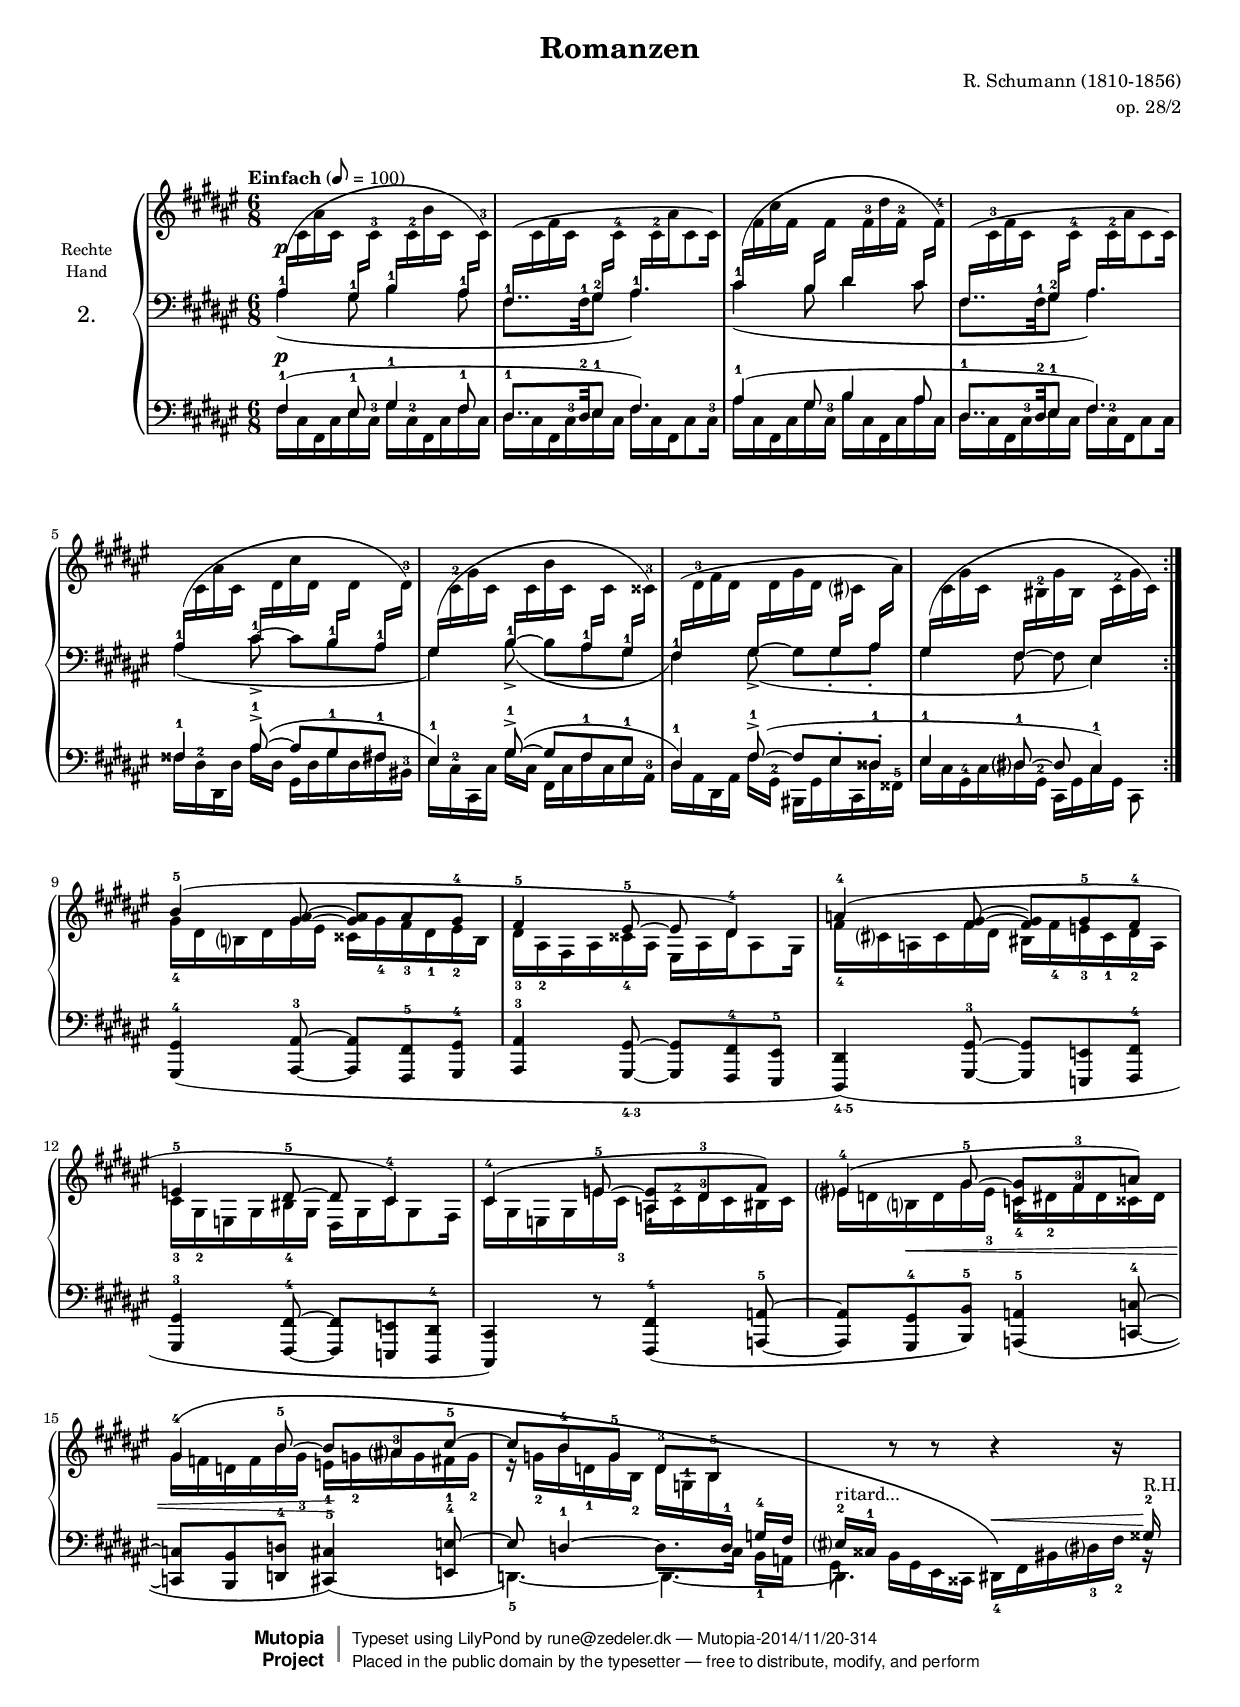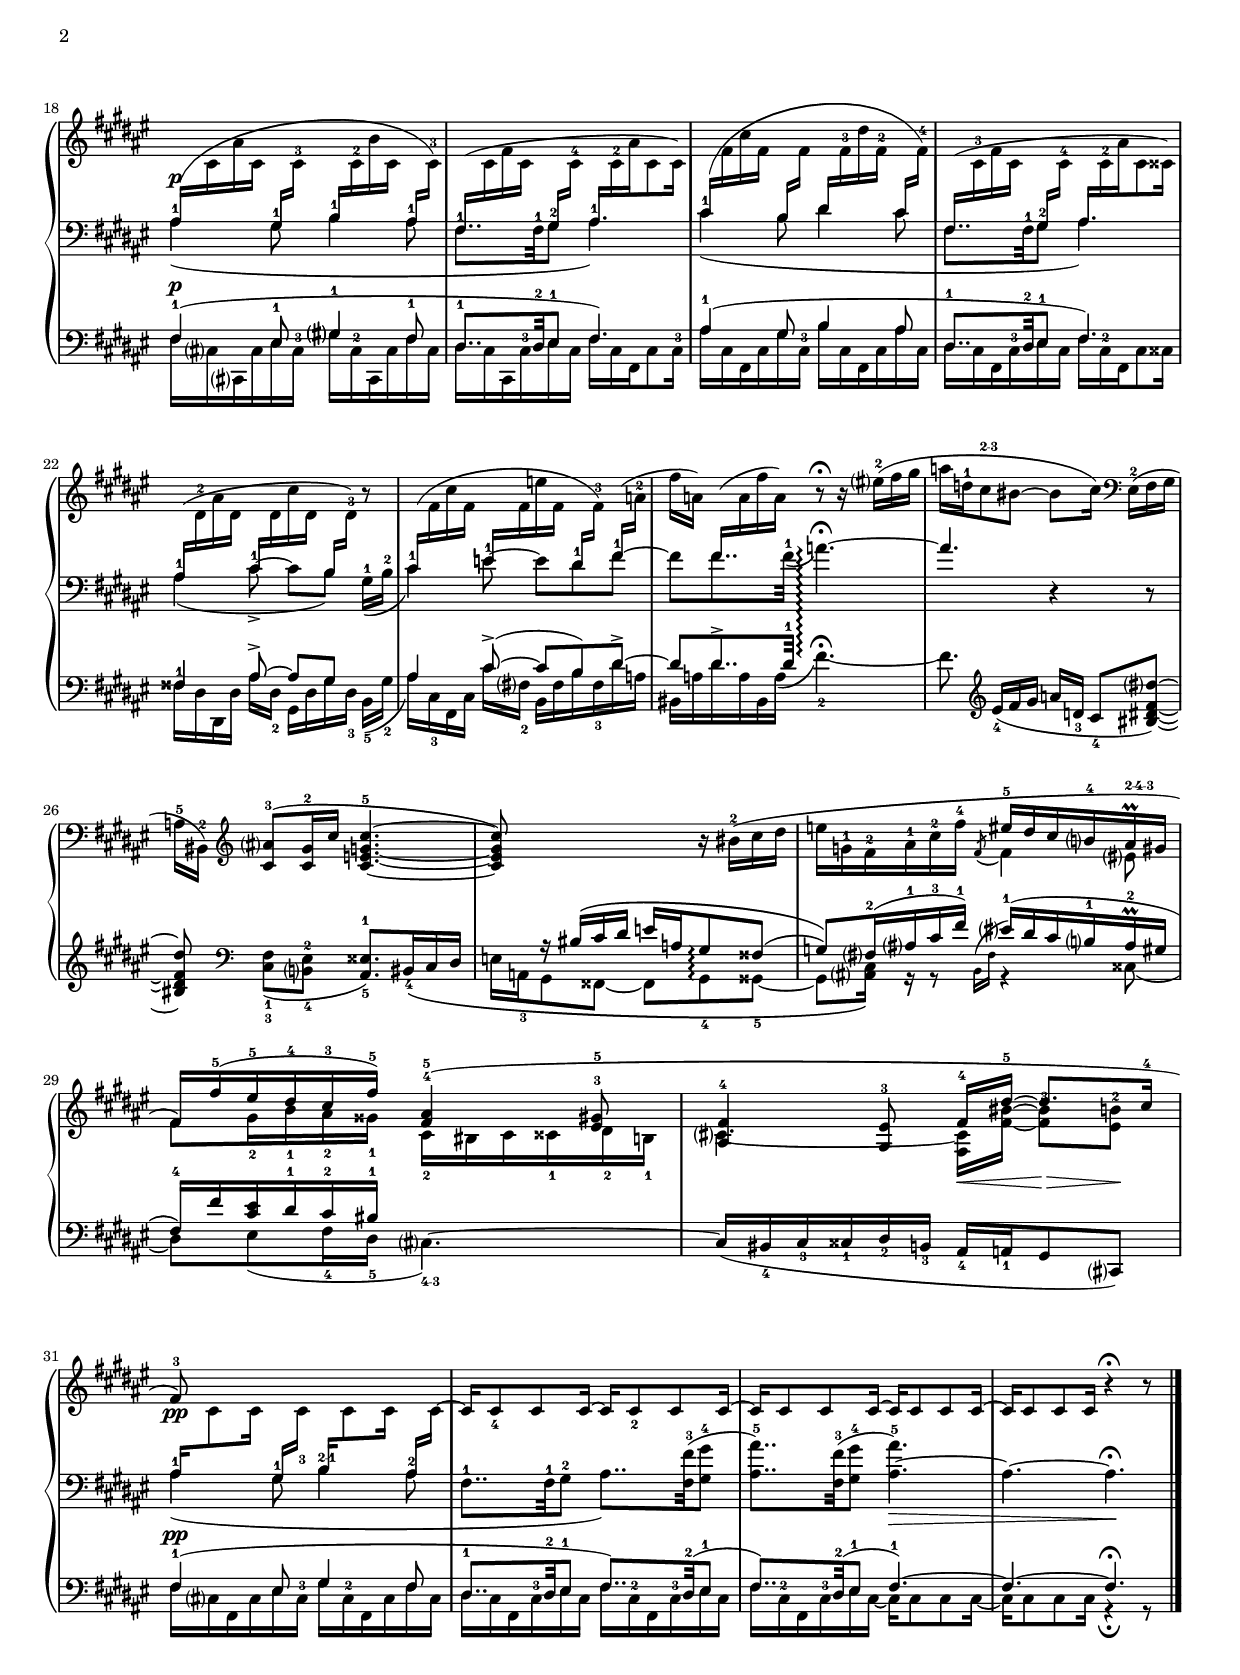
\version "2.18.2"
% NOT FINISHED!!!!

\include "deutsch.ly"

%% 19 is broken --hwn.
%#(set-global-staff-size 19)
\version "2.18.0"

u = { \change Staff = up  \stemDown }
m = { \change Staff = mid  \stemUp  }
sDown = { \change Staff = down  \stemUp }

% Letter breaks are used instead of forced breaks
letterbreaks = {
  \overrideProperty Score.NonMusicalPaperColumn.line-break-system-details
     #'((alignment-distances . (12)))
  s2.*4 \break
  \overrideProperty Score.NonMusicalPaperColumn.line-break-system-details
     #'((alignment-distances . (12)))
  s2.*4 \break
  s2.*3 \break
  s2.*3 \break
  \overrideProperty Score.NonMusicalPaperColumn.line-break-system-details
     #'((alignment-distances . (12)))
  s2.*3 \break
  \overrideProperty Score.NonMusicalPaperColumn.line-break-system-details
     #'((alignment-distances . (12)))
  s2.*4 \break
  \overrideProperty Score.NonMusicalPaperColumn.line-break-system-details
     #'((alignment-distances . (12)))
  s2.*4 \break
  s2.*3 \break
  s2.*2 \break
  s2.*4 \break
}

\layout {
  \context {
    \Score
    % So LilyPond pays attention to our break voice
    \override NonMusicalPaperColumn.line-break-permission = ##f
    \consists "Span_arpeggio_engraver"
  }
}

global =  { \key fis \major \time 6/8
%  \set Score.beatLength = #(ly:make-moment 3/8)
%  \repeat volta 2 { s2.*8 } s2.*26 \bar "|."
}

righta =  \transpose c cis' {
 % \stemUp \slurUp \tieUp
 \stemUp
% \override Slur.attachment = #'(stem . stem)
 \repeat volta 2 {
  \override TextScript.extra-offset = #'(-8.0 . 2.5)
  \m  a,16[^\p( \u c
  a c ] \m  g,[ \u c^3 ] \m  b,[ \u c^2 b c] \m  a,[ \u  c)^3] |
  \revert TextScript.extra-offset
  \m  f,[( \u c f c] \m  g,[ \u c^4] \m  a,[ \u c^2 a c8  c16)] |
  \m  c16[( \u f c' f] \m  b,[ \u f] \m  d[ \u f^3 d' f^2] \m  c[ \u  f)^4] |
  \m  f,16[( \u c16^3 f c] \m  g,[ \u c^4] \m  a,[ \u c^2 a c8  c16)] |
  \m  a,[( \u c a c] \m  c[ \u d c' d] \m  b,[ \u d] \m  a,[ \u  d)^3] |
  \m  g,[( \u c^2 g c] \m  b,[ \u c b c] \m  a,[ \u c] \m  g,[ \u  cis)^3] |
  \m  f,[( \u d^3 f d] \m  g,[ \u d g d] \m  g,[ \u c] \m  a,[ \u  a)] |
  \m  g,[( \u c g c] \m  f,[ \u h,^2 g h,] \m  e,[ \u c^2 g  c)] |
 }

 \stemUp \slurUp \tieUp
 b4^5( <a g>8~<a g> a g^4 |
 f4^5 e8^5~e  d4)^4 |
 as4^4( <g f>8~<g f> g^5 f^4 |
 es4^5 d8^5~d  c4)^4 |
 c^4( es8^5~<es as,_1> d^3  f) |
 e4^4( g8^5~<g ces_4> f^3  as) |
 g4^4 b8^5~b a c'^5~ |
 c' b^4 ges^5 des^3 b,^5 \sDown  ges,16[^4 f,] |
 e,^2^\markup{"ritard..."} cis,^1 \u r8 r r4 r16 \sDown gis,^2^"R.H."] |

 \m  a,16[^\p( \u c a c] \m  g,[ \u c^3] \m  b,[ \u c^2 b c] \m  a,[ \u  c)^3 ]|
 \m  f,[( \u c f c] \m  g,[ \u c^4] \m  a,[ \u c^2 a c8  c16)] |
 \m  c16[( \u f c' f] \m  b,[ \u f] \m  d[ \u f^3 d' f^2] \m  c[ \u  f)]^4 |
 \m  f,[( \u c^3 f c] \m  g,[ \u c^4] \m  a,[ \u c^2 a c8  cis16)] |
 \m  a,[( \u d^2 a d] \m  c[ \u d c' d] \m  b,[ \u  d)^3] r8 |
 \m  c16[( \u f c' f] \m  es[ \u f es' f] \m  d[ \u  f)^3] \m  f[( \u as^2] |
  f'[  as)] \m  f[( \u as f'  as)] r8^\fermata r16 e'^2( f' g' | \stemNeutral \tieNeutral
 as' des'^1 c'8^\markup { \finger "2-3" } h~h  c'16) \clef F  e,16[(^2 f, g,] |

  as,[^5 h,,^2)] \clef G <c a^3>8[( <c g^2>16 c'] <c es ges c'^5>4.~
 <c es ges c'>8) s4 s8 r16 h^2( c' d' |
 es' ges-1 f-2 a-1 c'-2 f'-4 \stemUp \tieUp e'-5 d' c' b-4 a^\prall^\markup { \finger "2-4-3" } g |
  f) f'-5( e'-5 d'-4 c'-3  f')-5 <f^4 a^5>4( <e^3 g^5>8 |
 <a, f^4>4 <g, e^3>8 f16^4 d'^5~ d'8.[ c'16^4] |

 << f8)^3_\pp \context Voice = "another" { \m  a,16[ \u c8 c16] } >> \m  g,[ \u c_3] \m  b,[^\markup { \finger "2-1" } \u c8 c16] \m  a,[ \u c]~ | \stemNeutral
 c16 c8_4 c c16~c c8_2 c c16~ |
 c16 c8 c c16~c c8 c c16~ |
 c16 c8 c c16 r4^\fermata r8 | \bar "|."

}

rightb =  \transpose c cis' {
 \relative c { \stemDown \slurDown
  \repeat volta 2 {
   a4^1( g8^1 b4^1 a8^1 |
   f8..^1 f32^1 g8^2  a4.)^1 |
   c4^1( b8 d4 c8 |
   f,8.. f32^1 g8^2  a4.) |
   a4(^1 c8^1_\accent~c b^1 a^1 |
    g4) b8^1_\accent(~b a^1 g^1 |
    f4)^1 g8_\accent(~g g_. a_. |
   g4 f8~f  e4) |
  }
 }
 \u \slurUp
 g16_4 d b, d g e cis g_4 f_3 d_1 e_2 b, |
 d_3 a,_2 f, a, cis_4 a, e, a, d a,8 g,16 |
 f_4 c as, c f d h, f_4 es_3 c_1 d_2 as, |
 c_3 g,_2 es, g, h,_4 g, d, g, c g,8 f,16 |
 c g, es, g, es c_3 as, c^2 d^3 c h, c |
 e des b,\< des g e_3 ces_4 d_2 f^3 d cis d |
 \override PhrasingSlur.extra-offset =  #'(0 . 3)
 g\( fes des fes b g_3  es\!_1 ges_2 a^3 ges f_1 ges_2 |
 r ges_2 b des_1 ges b,_2 des ges,^1 b, \sDown des,^1 \stemDown \transpose c' c { b,[_1 as,] |
 \once\shiftOn g,8  b,16[ g, e, cis,]  d,\)_4 \< f, h, d_3 f_2  r16\! }
 \revert PhrasingSlur.extra-offset
 \revert PhrasingSlur.beautiful

 \change Staff=mid
 \relative c { \stemDown \slurDown
  a4^1( g8^1 b4^1 a8^1 |
  f8..^1 f32^1 g8^2  a4.)^1 |
  c4^1( b8 d4 c8 |
  f,8.. f32^1 g8^2  a4.) |
  a4^1( c8^1_\accent~ c[ b)]  g16[^1( b^2] |
   c4)^1 es8^1~es d^1 f^1~ |
  f f8.. f32^1( as4.)^\fermata\arpeggio ~ |
  \stemUp \tieUp as r4 r8 |
 }
  s2. s
 \u s4. \grace {
\override Flag.stroke-style = #"grace"
  f8(
  \revert Flag.stroke-style }
  f4) e8 |
 f g16_2 b_1 a_2 gis_1 c_2 h, c cis_1 d_2 b,_1 |
 \tieDown c4.~<f, c  >16\< \tieNeutral <f h>~ < f^3 h >8[\> < e b^2>\! \!] |
 \change Staff=mid
 \transpose c' c {
  a4^1( g8^1 b4 a8^2 |
  f8..^1 f32^1 g8^2  a8..)   \slurUp <f f'^3>32( <g g'^4>8 |
  <a a'^5>8..) <f f'^3>32( <g g'^4>8 <a a'^5 >4.\>) ~ |
  a~  a\!^\fermata \bar "|."
 }
}

lefta =  \transpose c cis {
 \stemUp \slurUp \tieUp
 \repeat volta 2 {
  f4^1( e8^1 g4^1 f8^1 |
  d8..^1 d32^2 e8^1  f4.) |
  a4^1( g8 b4 a8 |
  d8..^1 d32^2 e8^1  f4.) |
  fis4^1 a8^1^\accent(~a g^1 f^1 |
   e4)^1 g8^1^\accent(~g f^1 e^1 |
   d4)^1 f8^1^\accent(~f e^. dis^1^. |
  e4^1 d8^1~d  c4)^1 |
 }
 \sDown \tieNeutral \slurDown
 <<
 \transpose c' c {
  g4 a8~a f g | a4 g8~g f e |
  d4 g8~g es f | g4 f8~f es d |
  c4 r8 f4 as8~ | as g b as4 ces'8~ |
  ces' b des' c'4 \context Voice = "another" { \stemUp \tieUp <es' es-4>8~ |
  es' des'4^1~ \stemDown \once\shiftOn des'8.[ c'16] }
 }
 \transpose c' c, {
  g4(-4 a8-3~a f-5 g-4 | a4-3 g8-\markup { \finger "4-3" } ~g f-4 e-5 |
   d4)-\markup { \finger "4-5" }( g8-3~g es f-4 | g4-3 f8-4~f es d-4 |
   c4) r8 f4-4( as8-5~ | as g-4  b)-5 as4-5( ces'8-4~ |
  ces' b des'-4  c'4)-5( s8 | %<es'-4 es''>8 |
  \stemDown \tieDown  des'4.)_5~ des'~ |
  \once\shiftOff des' s
 }
 >>
 \change Staff=down \stemUp \slurUp \tieUp \phrasingSlurUp
 f4^1( e8^1 g4^1 f8^1 |
 d8..^1 d32^2 e8^1  f4.) |
 a4^1( g8 b4 a8 |
 d8..^1 d32^2 e8^1  f4.) |
 fis4 a8^\accent~a g s |
 a4 c'8^\accent(~c'  b) d'^\accent~ |
 d' d'8..^\accent d'32-1 s4. |
 s2.*2
 s8 r16 h\( c' d' es' as g8\arpeggio  fis(
 ges)\) f16-2( a-1 c'-3  f')-1 \grace {
\override Flag.stroke-style = #"grace"
  \stemDown \slurUp  b,[( f] \stemUp
  \revert Flag.stroke-style }
  e')-1( d' c' b-1 a-2\prall g
  f16)-4 f' <c' e'> d'-1 c'-2 h-1 s4.
 s2.
 f4^1( e8 g4 f8 |
 d8..^1 d32-2 e8^1  f8..) d32^2( e8^1 |
  f8..) d32-2( e8^1  f4.)^1 ~ |
 f~ f\fermata |
}

leftb =  \transpose c cis {
 \stemDown \slurDown \tieDown
 \repeat volta 2 {
  f16^\p c f, c e c-3 g c-2 f, c f c |
  d c f, c-3 e c f c f, c8 c16-3 |
  a16 c f, c g c-3 b c f, c a c |
  d c f, c-3 e c f c-2 f, c8 c16 |
  fis d-2 d, d  a[ d] g, d g d f h,-3 |
  e c-2 c, c  g[ c] f, c f c e a,-3 |
  d a, d, a,  f[ g,-2] h,, g, e c, dis fis,-5 |
  e c g,-4 c d g,-2  c,[ g, c g,] c,8 |
 }

 s2.*9 |

 f16^\p c c, c e c-3 g c-2 c, c f c |
 d c c, c-3 e c f c f, c8 c16-3 |
 a16 c f, c g c-3 b c f, c a c |
 d c f, c-3 e c f c-2 f, c8 cis16 |
 fis^1 d d, d  a[ d_2] g, d g d_3  b,[_5( g_2] |
  a) c_3 f, c  c'[ f_2] b, f b f_3 d' as |
 h, as d' as h, as( f'4.)^\fermata\arpeggio_2 ~
 \sDown \stemDown f'8. \clef G \stemNeutral \tieNeutral \phrasingSlurDown
   \transpose c c' { e16[_4( f g]  as[ des_3]  c8[_4 <h, d f d'>)]~ |
 <h, d f d'>} \clef F <c_3 f_1>[( <b,_4 e^2>] <a,_5 eis^1>8.) h,16_4\( c d |
 \voiceTwo
 es as,_3 g,8 fis,~fis, g,_4\arpeggio gis,_5~ |
 gis, <a, c>16\) r16 r8 r4 cis8( |
  d) \tieUp e( f16_4 d_5  c4.)_ \markup { \finger "4-3" }~ |
 \oneVoice
 c16( h,_4 c_3 cis_1 d_2 b,_3 a,_4 as,_1 g,8  c,8) |
 \change Staff = down \stemDown \tieDown
 f16^\pp c f, c e c-3 g c-2 f, c f c |
 d c f, c-3 e c f c-2 f, c-3 e c |
 f c-2 f, c-3 e c ~ c c8 c c16 ~ |
 c c8 c c16 r4_\fermata r8 \bar "|." |
}

thePianoStaff = {
  \new StaffGroup = "Piano" \with {
    instrumentName = \markup{ \huge{ "2." } }
    midiInstrument = #"acoustic grand"
    connectArpeggios = ##t
    } <<
      \set Score.connectArpeggios = ##t
      \set StaffGroup.systemStartDelimiter = #'SystemStartBrace
      \accidentalStyle StaffGroup.piano-cautionary
      \override PianoStaff.NoteCollision.merge-differently-dotted = ##t
      \new StaffGroup = "RechteHand" \with {
        \remove System_start_delimiter_engraver
        instrumentName = \markup{ \smaller \center-column { "Rechte" "Hand" } }
      } <<
        \new Staff = "up" {
          \tempo "Einfach" 8 = 100
          <<
            \override Staff.DynamicLineSpanner.direction = #-1
            \global
            \clef G
            \new Voice = "break-voice" \letterbreaks
            \new Voice = "upv" \righta
          >>
        }
        \new Staff = "mid" {
          <<
            \global
            \clef F
            \new Voice = "midv" \rightb
          >>
        }
      >>
      \new StaffGroup = "LeftHand" \with {
        \remove System_start_delimiter_engraver
      } <<
        \new Staff = "down" {
          <<
            \override Staff.DynamicLineSpanner.direction = #1
            \global
            \clef F
            \new Voice = "lva" \lefta
            \new Voice = "lvb" \leftb
          >>
        }
      >>
    >>
}


\header {
  title = "Romanzen"
  opus = "op. 28/2"
  composer = "R. Schumann (1810-1856)"
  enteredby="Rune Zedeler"
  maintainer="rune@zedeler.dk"
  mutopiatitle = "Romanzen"
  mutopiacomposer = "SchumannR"
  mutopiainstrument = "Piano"
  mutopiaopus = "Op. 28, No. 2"
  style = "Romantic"
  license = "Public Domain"
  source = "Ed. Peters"

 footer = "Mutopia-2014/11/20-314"
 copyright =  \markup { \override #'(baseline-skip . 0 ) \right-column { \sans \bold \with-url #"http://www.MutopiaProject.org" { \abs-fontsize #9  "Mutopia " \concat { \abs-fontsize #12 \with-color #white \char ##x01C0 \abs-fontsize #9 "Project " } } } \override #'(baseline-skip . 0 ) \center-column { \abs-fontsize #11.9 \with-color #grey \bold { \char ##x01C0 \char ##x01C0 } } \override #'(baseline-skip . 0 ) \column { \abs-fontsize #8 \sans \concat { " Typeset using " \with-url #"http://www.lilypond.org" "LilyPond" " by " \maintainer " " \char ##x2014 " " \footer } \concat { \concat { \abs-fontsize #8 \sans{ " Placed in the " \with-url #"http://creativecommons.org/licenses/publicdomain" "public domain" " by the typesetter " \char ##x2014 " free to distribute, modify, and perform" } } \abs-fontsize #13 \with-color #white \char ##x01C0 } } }
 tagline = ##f
}

\paper {
  top-margin = 8\mm
  top-markup-spacing.basic-distance = #6
  % add space between composer/opus markup and first staff
  markup-system-spacing #'padding = #5
  % add a little space between composer and opus
  markup-markup-spacing #'padding = #1.2
  last-bottom-spacing.basic-distance = #12
  top-system-spacing.basic-distance = #12
  bottom-margin = 6\mm
}

#(set-global-staff-size 16)
#(set-default-paper-size "a4")

\layout {
  \context {
    \Staff
    \RemoveEmptyStaves
    \mergeDifferentlyDottedOn
    \mergeDifferentlyHeadedOn
    \override Fingering #'staff-padding = #'()
    \override Fingering #'add-stem-support = ##t
  }
}

\score {
  \thePianoStaff
  \layout {}
  \midi {
    \tempo 8 = 100
  }
}
